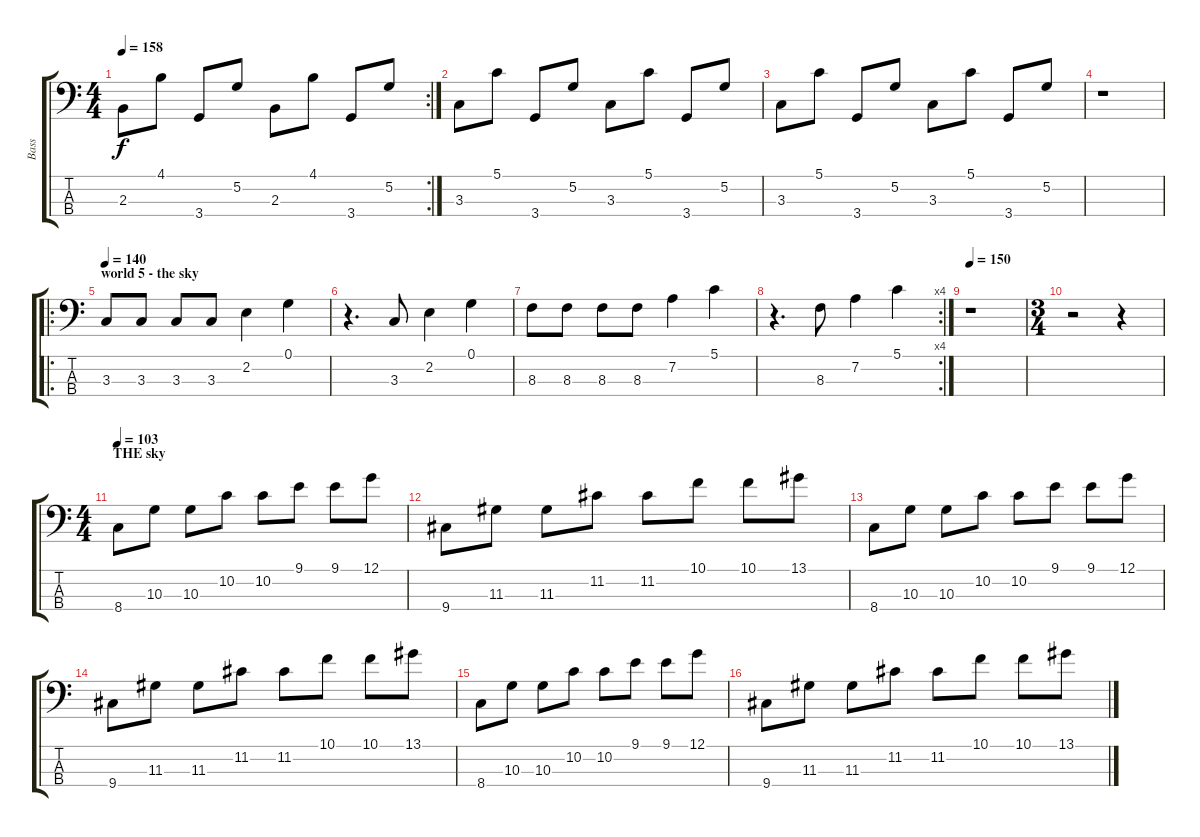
\track ("Bass" "Bass") {instrument electricbassfinger}
\staff {score tabs}
\tuning (G2 D2 A1 E1) {hide}
\rc 2
\ts (4 4)
\tempo 158
\clef f4
\ks c
2.3.8{dy f} 4.1.8 3.4.8 5.2.8 2.3.8 4.1.8 3.4.8 5.2.8 |
3.3.8 5.1.8 3.4.8 5.2.8 3.3.8 5.1.8 3.4.8 5.2.8 |
3.3.8 5.1.8 3.4.8 5.2.8 3.3.8 5.1.8 3.4.8 5.2.8 |
r.1 |
\ro
\section ("" "world 5 - the sky")
\tempo 140
3.3.8{volume 16 instrument electricbassfinger} 3.3.8 3.3.8 3.3.8 2.2.4 0.1.4 |
r.4{d} 3.3.8 2.2.4 0.1.4 |
8.3.8 8.3.8 8.3.8 8.3.8 7.2.4 5.1.4 |
\rc 4
r.4{d} 8.3.8 7.2.4 5.1.4 |
\tempo 150
r.1 |
\ts (3 4)
r.2 r.4 |
\ts (4 4)
\section ("" "THE sky")
\tempo 103
8.4.8{instrument clarinet} 10.3.8 10.3.8 10.2.8 10.2.8 9.1.8 9.1.8 12.1.8 |
9.4.8 11.3.8 11.3.8 11.2.8 11.2.8 10.1.8 10.1.8 13.1.8 |
8.4.8 10.3.8 10.3.8 10.2.8 10.2.8 9.1.8 9.1.8 12.1.8 |
9.4.8 11.3.8 11.3.8 11.2.8 11.2.8 10.1.8 10.1.8 13.1.8 |
8.4.8 10.3.8 10.3.8 10.2.8 10.2.8 9.1.8 9.1.8 12.1.8 |
9.4.8 11.3.8 11.3.8 11.2.8 11.2.8 10.1.8 10.1.8 13.1.8
